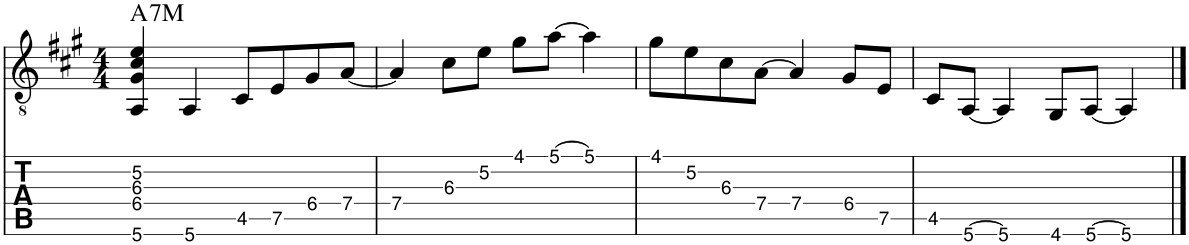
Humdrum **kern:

**kern	**kern	**harte
*part1	*part1	*part1
*staff2	*staff1	*
*I"Guitare classique	*	*
*I'Guit.	*	*
*stria6	*	*
*	*clefGv2	*
*k[f#c#g#]	*k[f#c#g#]	*
*M4/4	*M4/4	*
=1	=1	=1
!	!	!LO:H:kt=7
4AA 4G# 4c# 4e	4AA/ 4G#/ 4c#/ 4e/	A:7
4AA	4AA/	.
8C#L	8C#/L	.
8EJ	8E/	.
8G#L	8G#/	.
8AJ	[8A/J	.
=2	=2	=2
4A	4A/]	.
8c#L	8c#\L	.
8eJ	8e\J	.
8g#L	8g#\L	.
[8aJ	[8a\J	.
4a]	4a\]	.
=3	=3	=3
8g#L	8g#\L	.
8eJ	8e\	.
8c#L	8c#\	.
8AJ	[8A\J	.
4A	4A/]	.
8G#L	8G#/L	.
8EJ	8E/J	.
=4	=4	=4
8C#L	8C#/L	.
[8AAJ	[8AA/J	.
4AA]	4AA/]	.
8GG#L	8GG#/L	.
[8AAJ	[8AA/J	.
4AA]	4AA/]	.
==	==	==
*-	*-	*-
